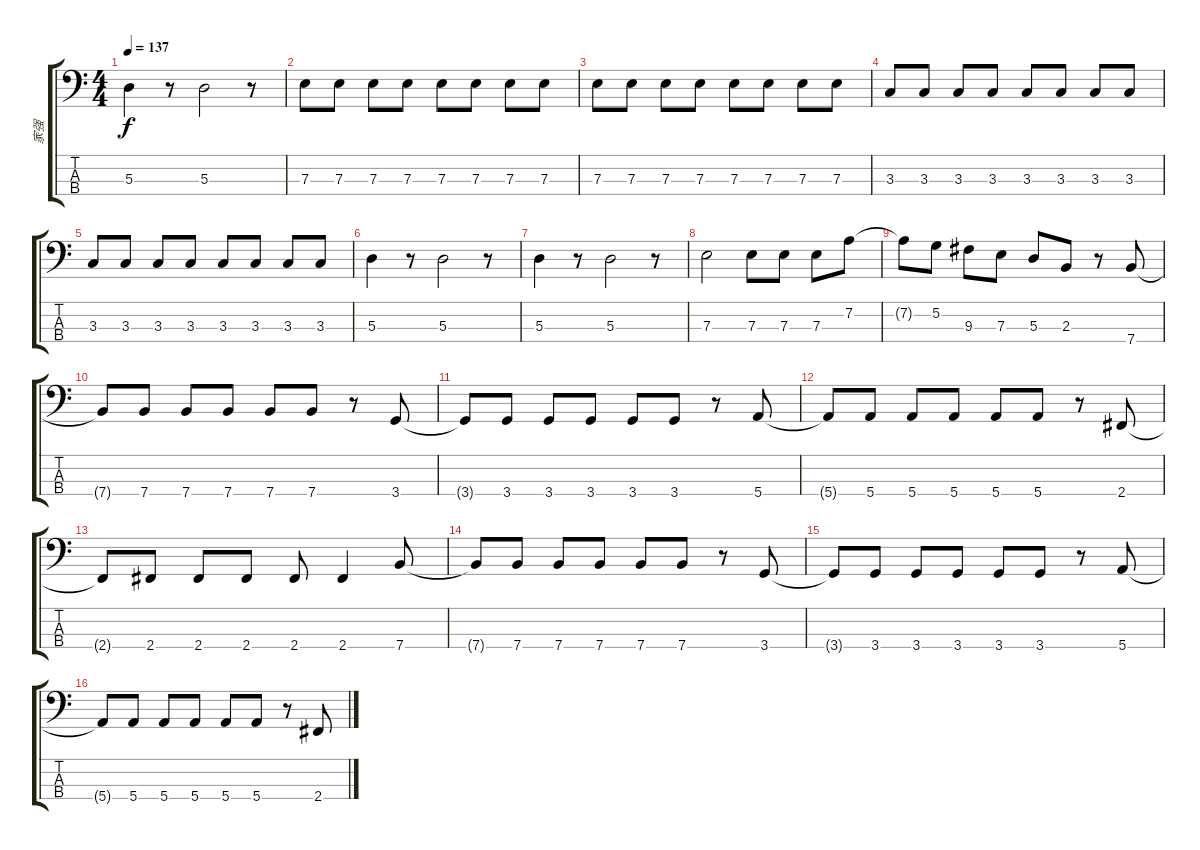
\track ("家强" "家强") {instrument electricbassfinger}
\staff {score tabs}
\tuning (G2 D2 A1 E1) {hide}
\ts (4 4)
\tempo 137
\clef f4
\ks c
5.3.4{dy f} r.8 5.3.2 r.8 |
7.3.8 7.3.8 7.3.8 7.3.8 7.3.8 7.3.8 7.3.8 7.3.8 |
7.3.8 7.3.8 7.3.8 7.3.8 7.3.8 7.3.8 7.3.8 7.3.8 |
3.3.8 3.3.8 3.3.8 3.3.8 3.3.8 3.3.8 3.3.8 3.3.8 |
3.3.8 3.3.8 3.3.8 3.3.8 3.3.8 3.3.8 3.3.8 3.3.8 |
5.3.4 r.8 5.3.2 r.8 |
5.3.4 r.8 5.3.2 r.8 |
7.3.2 7.3.8 7.3.8 7.3.8 7.2.8 |
7.2{t}.8 5.2.8 9.3.8 7.3.8 5.3.8 2.3.8 r.8 7.4.8 |
7.4{t}.8 7.4.8 7.4.8 7.4.8 7.4.8 7.4.8 r.8 3.4.8 |
3.4{t}.8 3.4.8 3.4.8 3.4.8 3.4.8 3.4.8 r.8 5.4.8 |
5.4{t}.8 5.4.8 5.4.8 5.4.8 5.4.8 5.4.8 r.8 2.4.8 |
2.4{t}.8 2.4.8 2.4.8 2.4.8 2.4.8 2.4.4 7.4.8 |
7.4{t}.8 7.4.8 7.4.8 7.4.8 7.4.8 7.4.8 r.8 3.4.8 |
3.4{t}.8 3.4.8 3.4.8 3.4.8 3.4.8 3.4.8 r.8 5.4.8 |
5.4{t}.8 5.4.8 5.4.8 5.4.8 5.4.8 5.4.8 r.8 2.4.8
